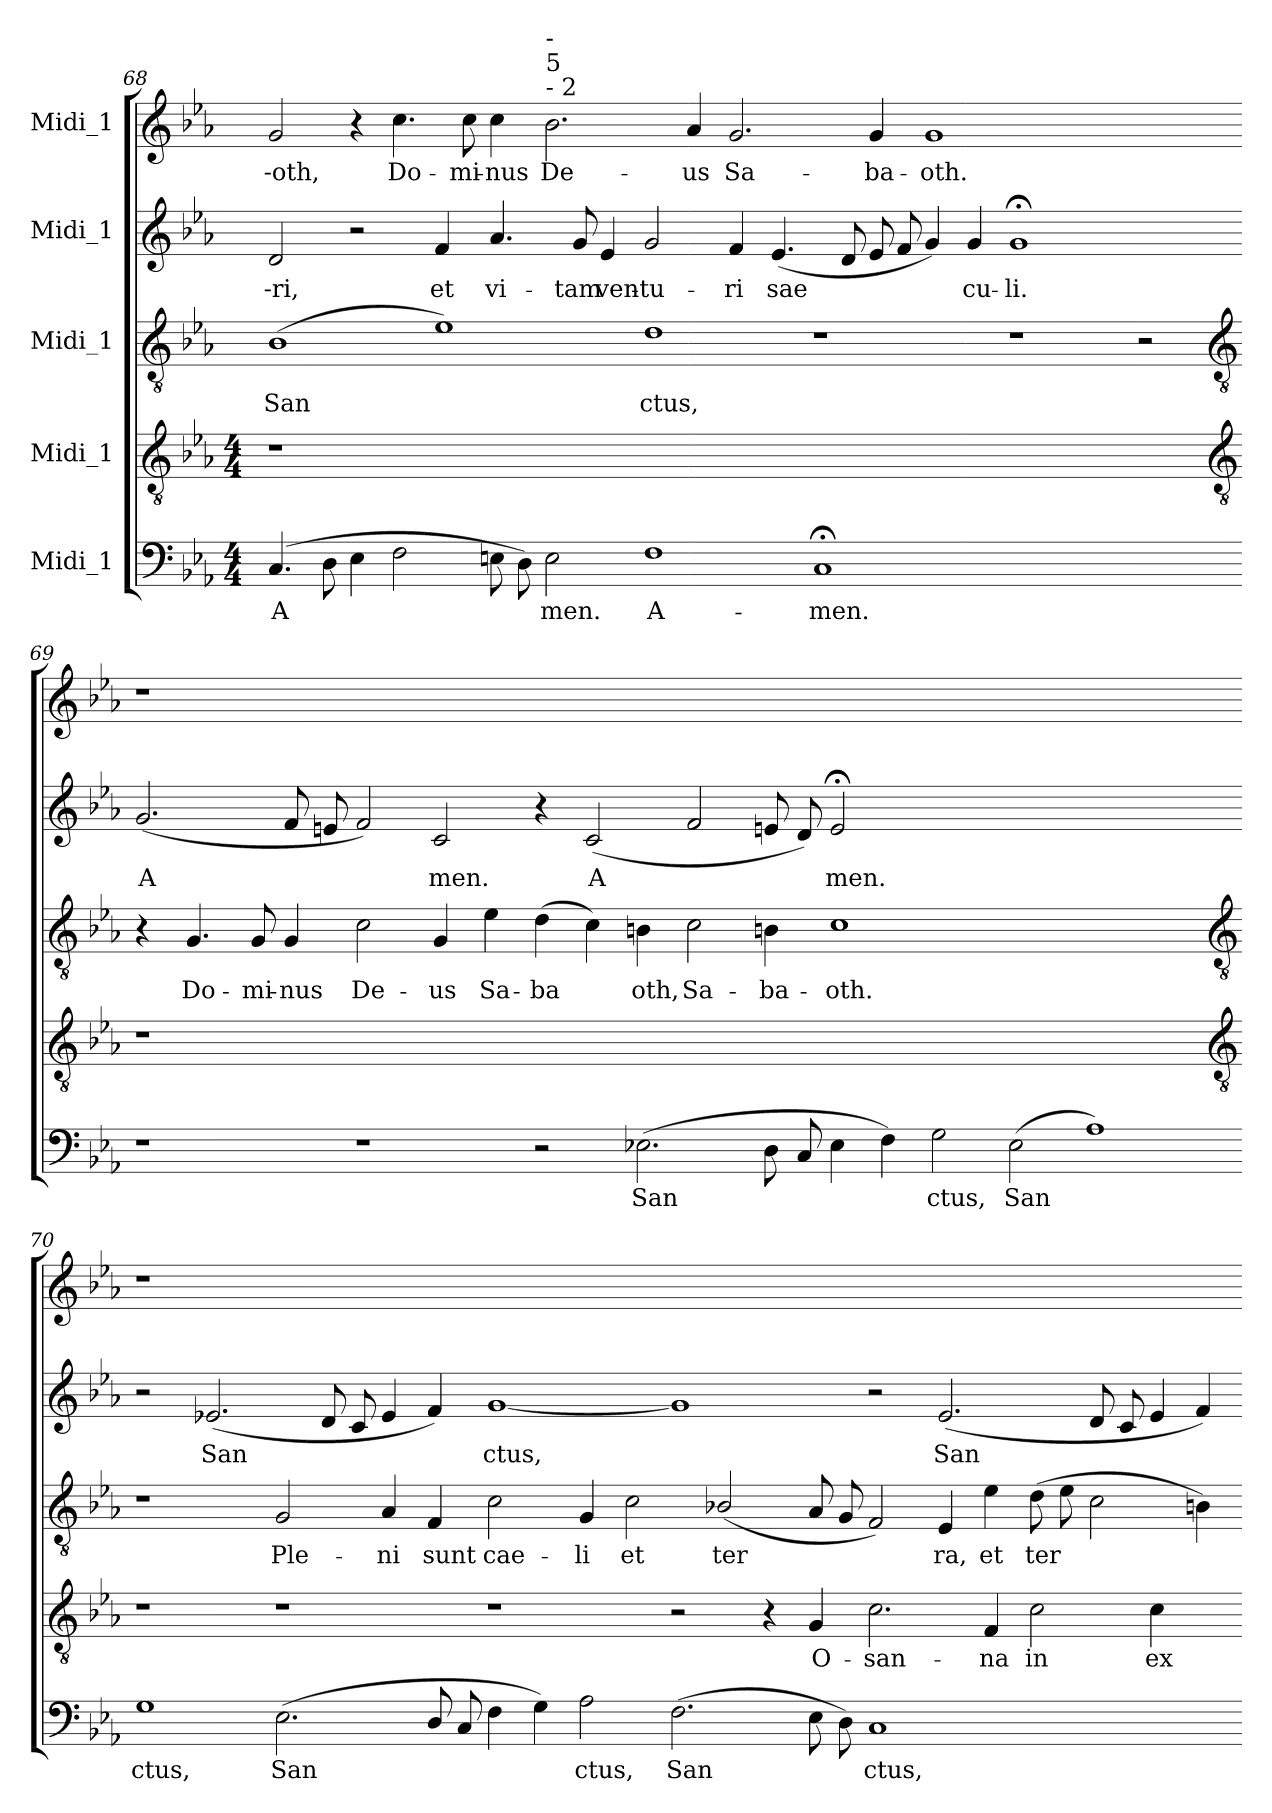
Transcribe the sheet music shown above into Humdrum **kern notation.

**kern	**text	**kern	**text	**kern	**text	**kern	**text	**kern	**text
*part5	*part5	*part4	*part4	*part3	*part3	*part2	*part2	*part1	*part1
*staff5	*staff5	*staff4	*staff4	*staff3	*staff3	*staff2	*staff2	*staff1	*staff1
*I"Midi_1	*	*I"Midi_1	*	*I"Midi_1	*	*I"Midi_1	*	*I"Midi_1	*
!!LO:LB:g=z
*clefF4	*	*clefGv2	*	*clefGv2	*	*clefG2	*	*clefG2	*
*k[b-e-a-]	*	*k[b-e-a-]	*	*k[b-e-a-]	*	*k[b-e-a-]	*	*k[b-e-a-]	*
*E-:	*	*E-:	*	*E-:	*	*E-:	*	*E-:	*
*M4/4	*	*M4/4	*	*	*	*	*	*	*
=68	=68	=68	=68	=68	=68	=68	=68	=68	=68
!	!LO:LY:b	!	!	!	!LO:LY:b	!	!LO:LY:b	!	!LO:LY:b
(>4.C	A	1r	.	(>1B-	San	2d	--ri,	2g	--oth,
8D	.	.	.	.	.	.	.	.	.
4E-	.	.	.	.	.	2r	.	4r	.
!	!	!	!	!	!	!	!	!	!LO:LY:b
2F	.	.	.	.	.	.	.	4.cc	Do-
!	!	!	!	!	!	!	!LO:LY:b	!	!
.	.	00ryy	.	1e-)	.	4f	et	.	.
!	!	!	!	!	!	!	!	!	!LO:LY:b
.	.	.	.	.	.	.	.	8cc	-mi-
!	!	!	!	!	!	!	!LO:LY:b	!	!LO:LY:b
8En	.	.	.	.	.	4.a-	vi-	4cc	-nus
8D)	.	.	.	.	.	.	.	.	.
!	!	!	!	!	!	!	!	!LO:TX:a:t=- 2	!
!	!	!	!	!	!	!	!	!LO:TX:a:t=5	!
!	!	!	!	!	!	!	!	!LO:TX:a:t=-	!
!	!LO:LY:b	!	!	!	!	!	!	!	!LO:LY:b
2E	men.	.	.	.	.	.	.	2.b-	De-
!	!	!	!	!	!	!	!LO:LY:b	!	!
.	.	.	.	.	.	8g	-tam	.	.
!	!	!	!	!	!	!	!LO:LY:b	!	!
.	.	.	.	.	.	4e-	ven-	.	.
!	!LO:LY:b	!	!	!	!LO:LY:b	!	!LO:LY:b	!	!
1F	A-	.	.	1d	ctus,	2g	-tu-	.	.
!	!	!	!	!	!	!	!	!	!LO:LY:b
.	.	.	.	.	.	.	.	4a-	-us
!	!	!	!	!	!	!	!LO:LY:b	!	!LO:LY:b
.	.	.	.	.	.	4f	-ri	2.g	Sa-
!	!	!	!	!	!	!	!LO:LY:b	!	!
.	.	.	.	.	.	(<4.e-	sae	.	.
!	!LO:LY:b	!	!	!	!	!	!	!	!
1C;<	-men.	.	.	1r	.	.	.	.	.
.	.	.	.	.	.	8d	.	.	.
!	!	!	!	!	!	!	!	!	!LO:LY:b
.	.	.	.	.	.	8e-	.	4g	-ba-
.	.	.	.	.	.	8f	.	.	.
!	!	!	!	!	!	!	!	!	!LO:LY:b
.	.	.	.	.	.	4g)	.	1g	-oth.
!	!	!	!	!	!	!	!LO:LY:b	!	!
.	.	.	.	.	.	4g	cu-	.	.
!	!	!	!	!	!	!	!LO:LY:b	!	!
1.ryy	.	.	.	1r	.	1g;<	-li.	.	.
.	.	.	.	.	.	.	.	1ryy	.
.	.	2ryy	.	2r	.	2ryy	.	.	.
!!LO:LB:g=z
=69-	=69-	=69-	=69-	=69-	=69-	=69-	=69-	=69-	=69-
*	*	*clefGv2	*	*clefGv2	*	*	*	*	*
!	!	!	!	!	!	!	!LO:LY:b	!	!
1r	.	1r	.	4r	.	(<2.g	A	1r	.
!	!	!	!	!	!LO:LY:b	!	!	!	!
.	.	.	.	4.G	Do-	.	.	.	.
!	!	!	!	!	!LO:LY:b	!	!	!	!
.	.	.	.	8G	-mi-	.	.	.	.
!	!	!	!	!	!LO:LY:b	!	!	!	!
.	.	.	.	4G	-nus	8f	.	.	.
.	.	.	.	.	.	8en	.	.	.
!	!	!	!	!	!LO:LY:b	!	!	!	!
1r	.	00ryy	.	2c	De-	2f)	.	00ryy	.
!	!	!	!	!	!LO:LY:b	!	!LO:LY:b	!	!
.	.	.	.	4G	-us	2c	men.	.	.
!	!	!	!	!	!LO:LY:b	!	!	!	!
.	.	.	.	4e-	Sa-	.	.	.	.
!	!	!	!	!	!LO:LY:b	!	!	!	!
2r	.	.	.	(>4d	-ba	4r	.	.	.
!	!	!	!	!	!	!	!LO:LY:b	!	!
.	.	.	.	4c)	.	(<2c	A	.	.
!	!LO:LY:b	!	!	!	!LO:LY:b	!	!	!	!
(>2.E-	San	.	.	4Bn	oth,	.	.	.	.
!	!	!	!	!	!LO:LY:b	!	!	!	!
.	.	.	.	2c	Sa-	2f	.	.	.
!	!	!	!	!	!LO:LY:b	!	!	!	!
8D	.	.	.	4Bn	-ba-	8en	.	.	.
8C	.	.	.	.	.	8d)	.	.	.
!	!	!	!	!	!LO:LY:b	!	!LO:LY:b	!	!
4E-	.	.	.	1c	-oth.	2e;<	men.	.	.
4F)	.	.	.	.	.	.	.	.	.
!	!LO:LY:b	!	!	!	!	!	!	!	!
2G	ctus,	.	.	.	.	0ryy	.	.	.
!	!LO:LY:b	!	!	!	!	!	!	!	!
(>2E-	San	.	.	1.ryy	.	.	.	.	.
1A-)	.	1ryy	.	.	.	.	.	1ryy	.
!!LO:LB:g=z
=70-	=70-	=70-	=70-	=70-	=70-	=70-	=70-	=70-	=70-
*	*	*clefGv2	*	*clefGv2	*	*	*	*	*
!	!LO:LY:b	!	!	!	!	!	!	!	!
1G	-ctus,	1r	.	1r	.	2r	.	1r	.
!	!	!	!	!	!	!	!LO:LY:b	!	!
.	.	.	.	.	.	(<2.e-	San	.	.
!	!LO:LY:b	!	!	!	!LO:LY:b	!	!	!	!
(>2.E-	San	1r	.	2G	Ple-	.	.	00ryy	.
.	.	.	.	.	.	8d	.	.	.
.	.	.	.	.	.	8c	.	.	.
!	!	!	!	!	!LO:LY:b	!	!	!	!
.	.	.	.	4A-	-ni	4e-	.	.	.
!	!	!	!	!	!LO:LY:b	!	!	!	!
8D/	.	.	.	4F	sunt	4f)	.	.	.
8C	.	.	.	.	.	.	.	.	.
!	!	!	!	!	!LO:LY:b	!	!LO:LY:b	!	!
4F	.	1r	.	2c	cae-	[1g	ctus,	.	.
4G)	.	.	.	.	.	.	.	.	.
!	!LO:LY:b	!	!	!	!LO:LY:b	!	!	!	!
2A-	ctus,	.	.	4G	-li	.	.	.	.
!	!	!	!	!	!LO:LY:b	!	!	!	!
.	.	.	.	2c	et	.	.	.	.
!	!LO:LY:b	!	!	!	!	!	!	!	!
(>2.F	San	2r	.	.	.	1g]	.	.	.
!	!	!	!	!	!LO:LY:b	!	!	!	!
.	.	.	.	(<2B-/	ter	.	.	.	.
.	.	4r	.	.	.	.	.	.	.
!	!	!	!LO:LY:b	!	!	!	!	!	!
8E-	.	4G	O-	8A-	.	.	.	.	.
8D)	.	.	.	8G	.	.	.	.	.
!	!LO:LY:b	!	!LO:LY:b	!	!	!	!	!	!
1C	ctus,	2.c	-san-	2F)	.	2r	.	.	.
!	!	!	!	!	!LO:LY:b	!	!LO:LY:b	!	!
.	.	.	.	4E-	ra,	(<2.e-	San	.	.
!	!	!	!LO:LY:b	!	!LO:LY:b	!	!	!	!
.	.	4F	-na	4e-	et	.	.	.	.
!	!	!	!LO:LY:b	!	!LO:LY:b	!	!	!	!
1ryy	.	2c	in	(>8d	ter	.	.	1ryy	.
.	.	.	.	8e-	.	.	.	.	.
.	.	.	.	2c	.	8d	.	.	.
.	.	.	.	.	.	8c	.	.	.
!	!	!	!LO:LY:b	!	!	!	!	!	!
.	.	4c	ex-	.	.	4e-	.	.	.
.	.	4ryy	.	4Bn)	.	4f)	.	.	.
=-	=-	=-	=-	=-	=-	=-	=-	=-	=-
*-	*-	*-	*-	*-	*-	*-	*-	*-	*-
